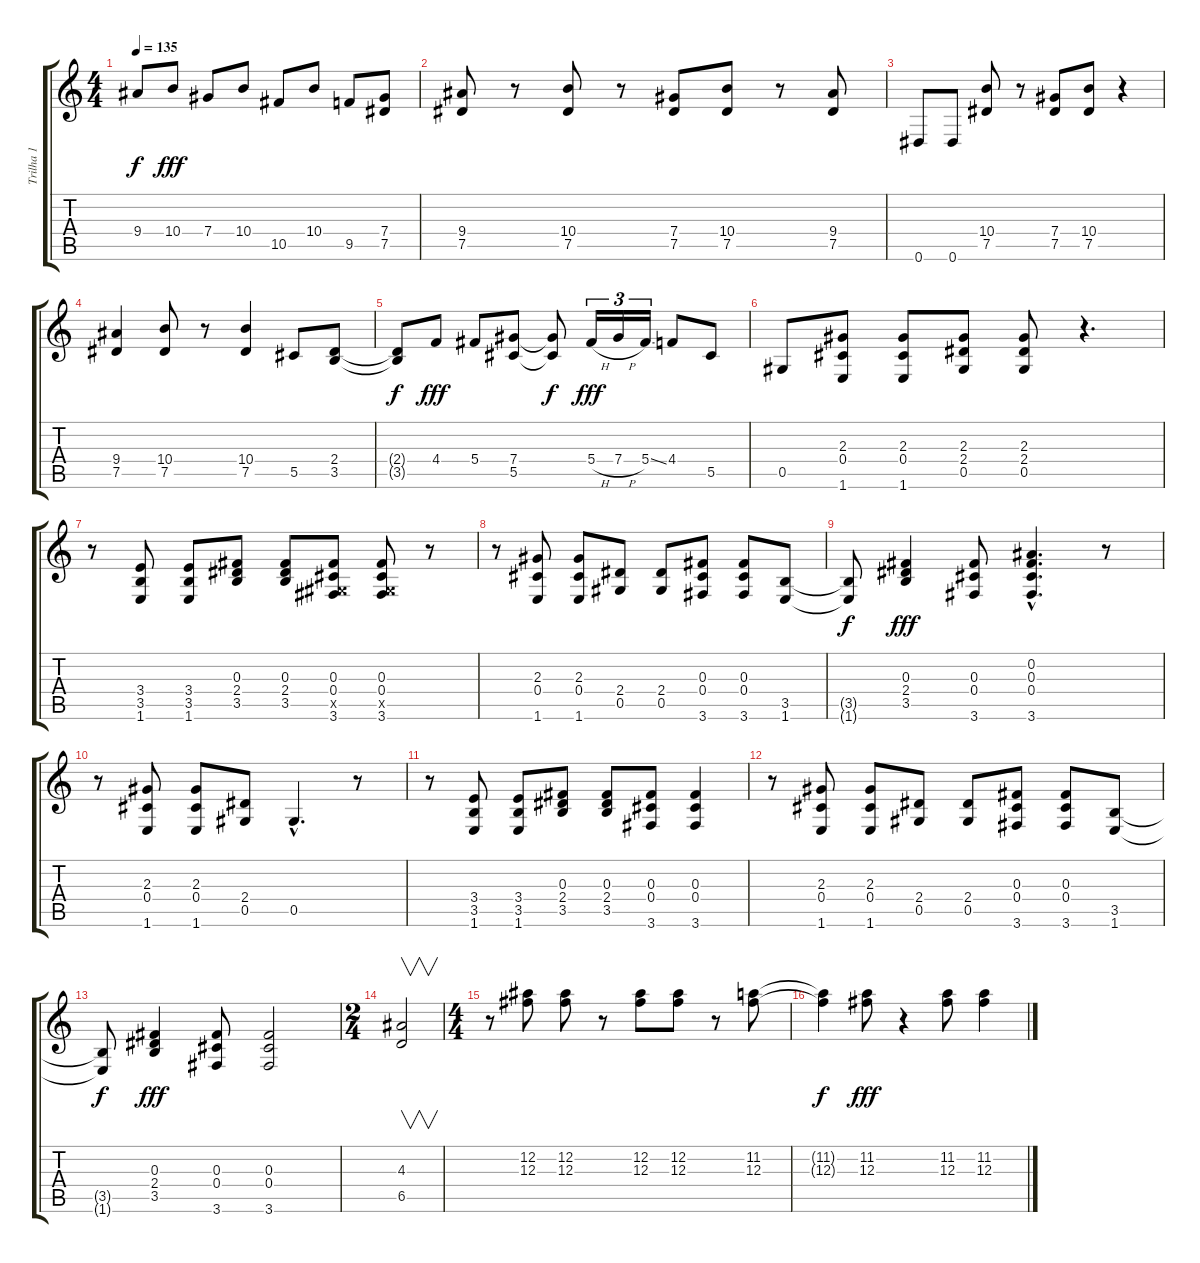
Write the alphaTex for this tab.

\track ("Trilha 1" "Trilha 1") {instrument overdrivenguitar}
\staff {score tabs}
\tuning (Eb4 Bb3 Gb3 Db3 Ab2 Eb2) {hide}
\ts (4 4)
\tempo 135
\clef g2
\ks c
9.4{t}.8{dy f} 10.4.8{dy fff} 7.4.8 10.4.8 10.5.8 10.4.8 9.5.8 (7.4 7.5).8 |
(9.4 7.5).8 r.8 (10.4 7.5).8 r.8 (7.4 7.5).8 (10.4 7.5).8 r.8 (9.4 7.5).8 |
0.6.8 0.6.8 (10.4 7.5).8 r.8 (7.4 7.5).8 (10.4 7.5).8 r.4 |
(9.4 7.5).4 (10.4 7.5).8 r.8 (10.4 7.5).4 5.5.8 (2.4 3.5).8 |
(2.4{t} 3.5{t}).8{dy f} 4.4.8{dy fff} 5.4.8 (7.4 5.5).8 (7.4{t} 5.5{t}).8{dy f} 5.4{h}.16{tu (3 2) dy fff} 7.4{h}.16{tu (3 2)} 5.4{ss}.16{tu (3 2)} 4.4.8 5.5.8 |
0.5.8 (2.3 0.4 1.6).8 (2.3 0.4 1.6).8 (2.3 2.4 0.5).8 (2.3 2.4 0.5).8 r.4{d} |
r.8 (3.4 3.5 1.6).8 (3.4 3.5 1.6).8 (0.3 2.4 3.5).8 (0.3 2.4 3.5).8 (0.3 0.4 0.5{x} 3.6).8 (0.3 0.4 0.5{x} 3.6).8 r.8 |
r.8 (2.3 0.4 1.6).8 (2.3 0.4 1.6).8 (2.4 0.5).8 (2.4 0.5).8 (0.3 0.4 3.6).8 (0.3 0.4 3.6).8 (3.5 1.6).8 |
(3.5{t} 1.6{t}).8{dy f} (0.3 2.4 3.5).4{dy fff} (0.3 0.4 3.6).8 (0.2{hac} 0.3{hac} 0.4{hac} 3.6{hac}).4{d} r.8 |
r.8 (2.3 0.4 1.6).8 (2.3 0.4 1.6).8 (2.4 0.5).8 0.5{hac}.4{d} r.8 |
r.8 (3.4 3.5 1.6).8 (3.4 3.5 1.6).8 (0.3 2.4 3.5).8 (0.3 2.4 3.5).8 (0.3 0.4 3.6).8 (0.3 0.4 3.6).4 |
r.8 (2.3 0.4 1.6).8 (2.3 0.4 1.6).8 (2.4 0.5).8 (2.4 0.5).8 (0.3 0.4 3.6).8 (0.3 0.4 3.6).8 (3.5 1.6).8 |
(3.5{t} 1.6{t}).8{dy f} (0.3 2.4 3.5).4{dy fff} (0.3 0.4 3.6).8 (0.3 0.4 3.6).2 |
\ts (2 4)
(4.3 6.5).2{v} |
\ts (4 4)
r.8 (12.2 12.3).8 (12.2 12.3).8 r.8 (12.2 12.3).8 (12.2 12.3).8 r.8 (11.2 12.3).8 |
(11.2{t} 12.3{t}).4{dy f} (11.2 12.3).8{dy fff} r.4 (11.2 12.3).8 (11.2 12.3).4
